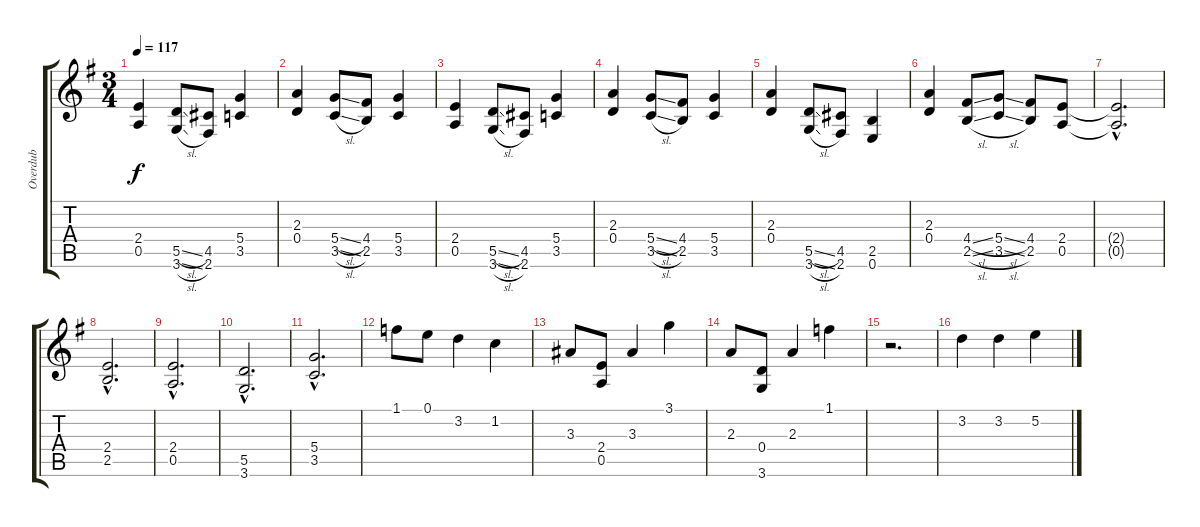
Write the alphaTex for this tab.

\track ("Overdub" "Overdub") {instrument distortionguitar}
\staff {score tabs}
\tuning (E4 B3 G3 D3 A2 E2) {hide}
\ts (3 4)
\tempo 117
\clef g2
\ks g
(2.4 0.5).4{dy f} (5.5{sl} 3.6{sl}).8 (4.5 2.6).8 (5.4 3.5).4 |
(2.3 0.4).4 (5.4{sl} 3.5{sl}).8 (4.4 2.5).8 (5.4 3.5).4 |
(2.4 0.5).4 (5.5{sl} 3.6{sl}).8 (4.5 2.6).8 (5.4 3.5).4 |
(2.3 0.4).4 (5.4{sl} 3.5{sl}).8 (4.4 2.5).8 (5.4 3.5).4 |
(2.3 0.4).4{volume 11} (5.5{sl} 3.6{sl}).8 (4.5 2.6).8 (2.5 0.6).4 |
(2.3 0.4).4 (4.4{sl} 2.5{sl}).8 (5.4{sl} 3.5{sl}).8 (4.4 2.5).8 (2.4 0.5).8 |
(2.4{hac t} 0.5{hac t}).2{d} |
(2.4{hac} 2.5{hac}).2{d} |
(2.4{hac} 0.5{hac}).2{d} |
(5.5{hac} 3.6{hac}).2{d} |
(5.4{hac} 3.5{hac}).2{d} |
1.1.8 0.1.8 3.2.4 1.2.4 |
3.3.8 (2.4 0.5).8 3.3.4 3.1.4 |
2.3.8 (0.4 3.6).8 2.3.4 1.1.4 |
r.2{d} |
3.2.4 3.2.4 5.2.4
